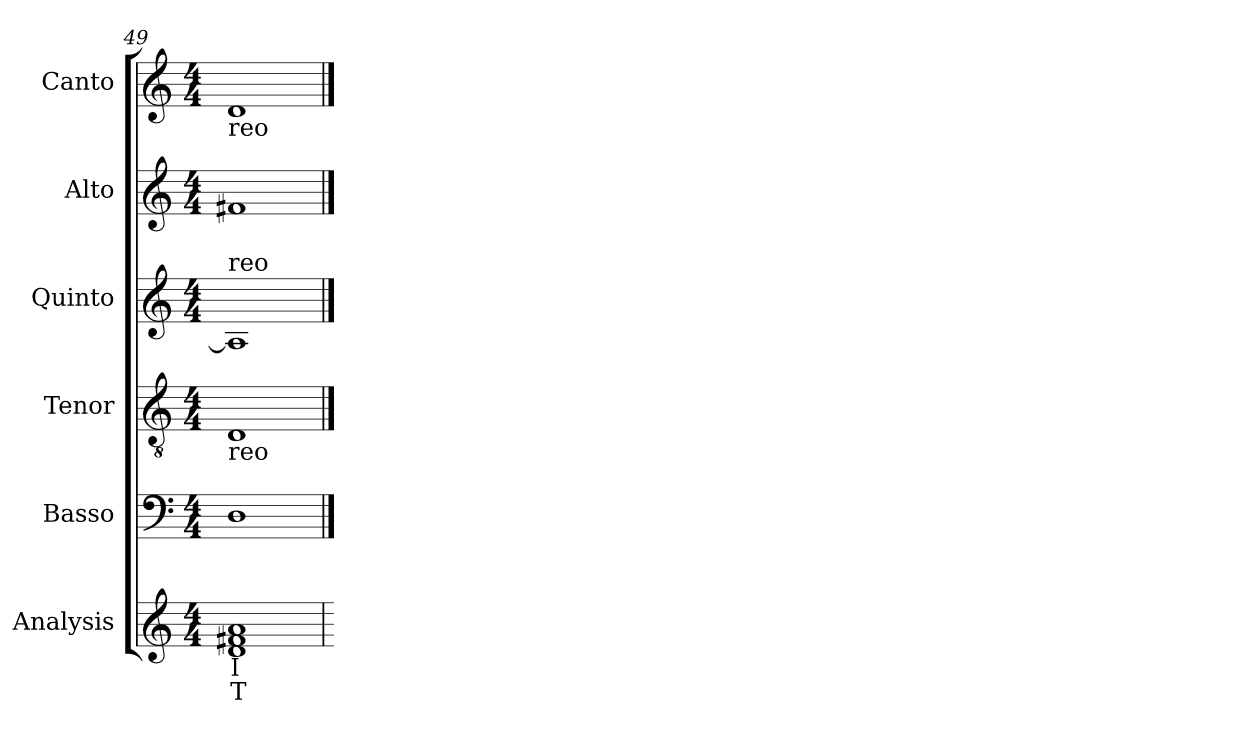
**kern	**text	**text	**kern	**kern	**kern	**kern	**kern
*part6	*part6	*part6	*part5	*part4	*part3	*part2	*part1
*staff6	*staff6	*staff6	*staff5	*staff4	*staff3	*staff2	*staff1
*I"Analysis	*	*	*I"Basso	*I"Tenor	*I"Quinto	*I"Alto	*I"Canto
*	*	*	*clefF4	*clefGv2	*clefG2	*clefG2	*clefG2
*k[]	*	*	*k[]	*k[]	*k[]	*k[]	*k[]
*M4/4	*	*	*M4/4	*M4/4	*M4/4	*M4/4	*M4/4
=49	=49	=49	=49	=49	=49	=49	=49
!	!	!	!	!	!	!	!LO:TX:b:t=reo
!	!	!	!	!	!LO:TX:a:t=reo	!	!
!	!	!	!	!LO:TX:b:t=reo	!	!	!
1d 1f#X 1a	I	T	1D	1D	1A]	1f#X	1d
=	==	==	==	==	==	==	==
*-	*-	*-	*-	*-	*-	*-	*-
